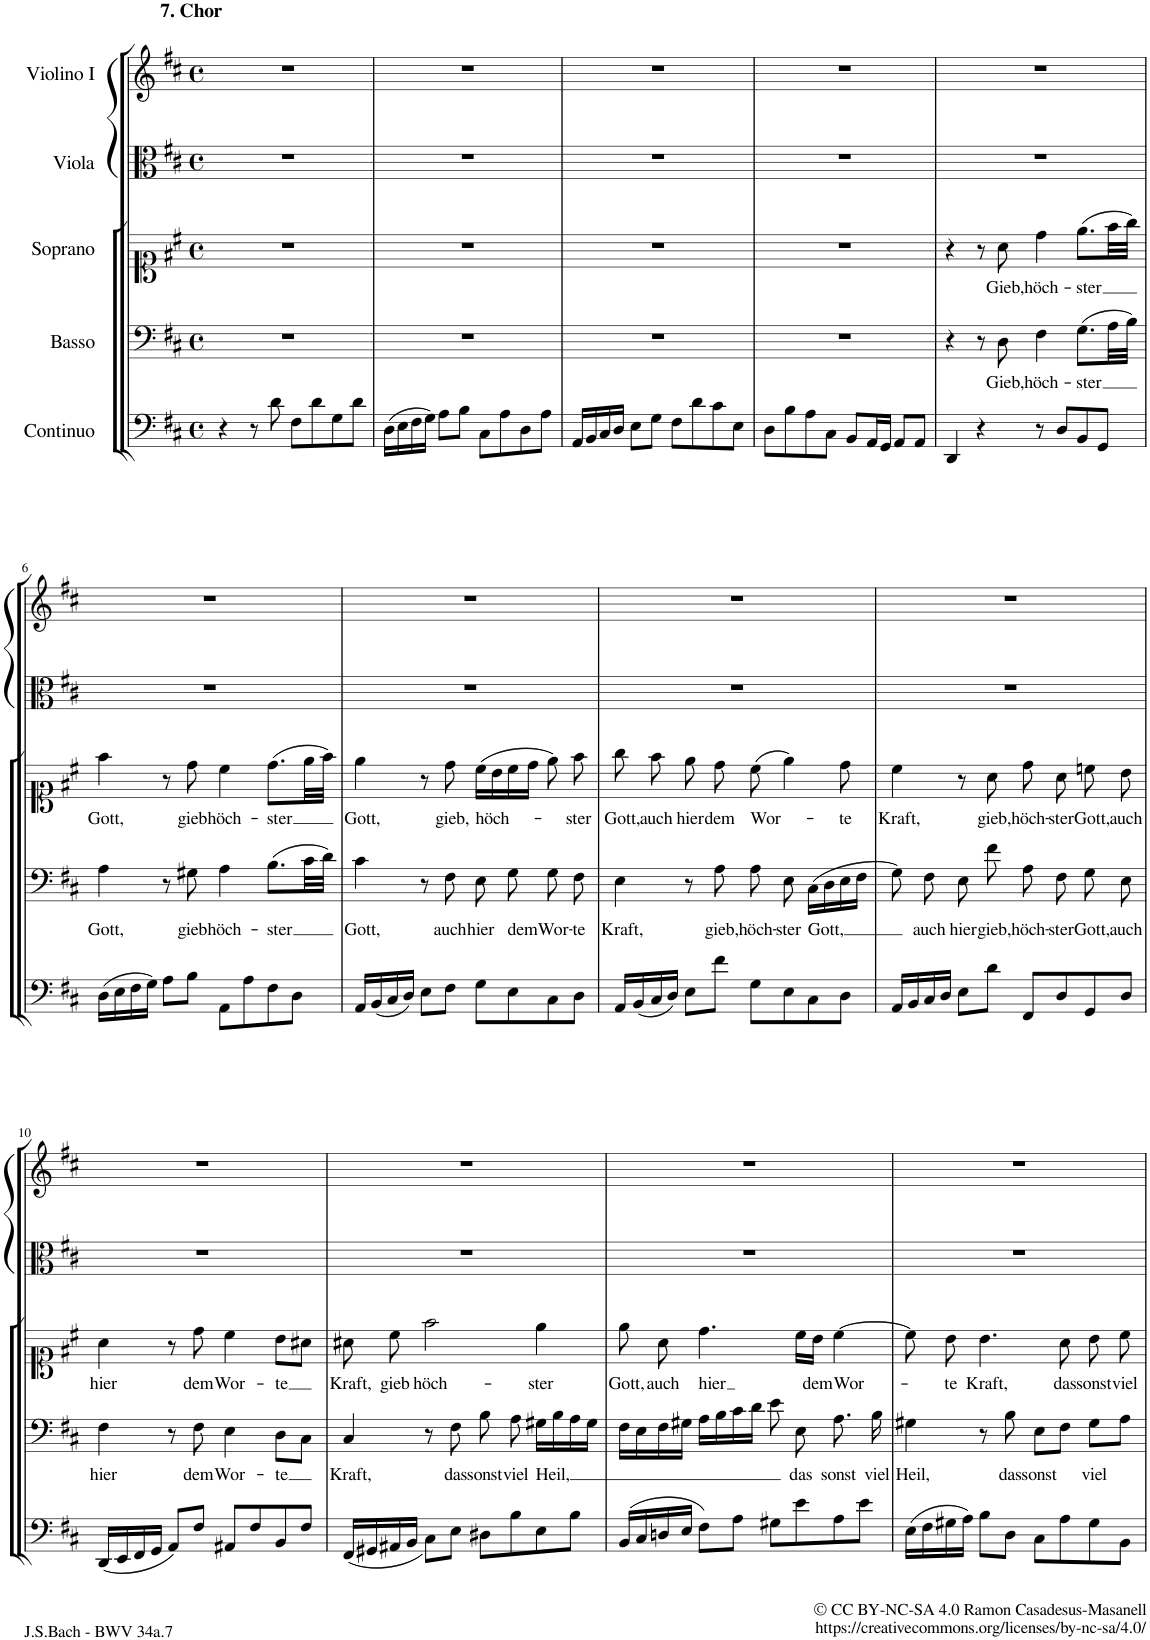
**kern	**kern	**text	**kern	**text	**kern	**kern
*part5	*part4	*part4	*part3	*part3	*part2	*part1
*staff5	*staff4	*staff4	*staff3	*staff3	*staff2	*staff1
*I"Continuo	*I"Basso	*	*I"Soprano	*	*I"Viola	*I"Violino I
*	*	*	*	*	*I'Vla	*I'Vln
*clefF4	*clefF4	*	*clefC1	*	*clefC3	*clefG2
*k[f#c#]	*k[f#c#]	*	*k[f#c#]	*	*k[f#c#]	*k[f#c#]
*M4/4	*M4/4	*	*M4/4	*	*M4/4	*M4/4
*met(c)	*met(c)	*	*met(c)	*	*met(c)	*met(c)
=1	=1	=1	=1	=1	=1	=1
!	!	!	!	!	!	!LO:TX:a:B:t=7. Chor
4r	1r	.	1r	.	1r	1r
8r	.	.	.	.	.	.
8d\	.	.	.	.	.	.
8F#\L	.	.	.	.	.	.
8d\	.	.	.	.	.	.
8G\	.	.	.	.	.	.
8d\J	.	.	.	.	.	.
=2	=2	=2	=2	=2	=2	=2
(16D\LL	1r	.	1r	.	1r	1r
16E\	.	.	.	.	.	.
16F#\	.	.	.	.	.	.
16G\JJ)	.	.	.	.	.	.
8A\L	.	.	.	.	.	.
8B\J	.	.	.	.	.	.
8C#\L	.	.	.	.	.	.
8A\	.	.	.	.	.	.
8D\	.	.	.	.	.	.
8A\J	.	.	.	.	.	.
=3	=3	=3	=3	=3	=3	=3
16AA/LL	1r	.	1r	.	1r	1r
16BB/	.	.	.	.	.	.
16C#/	.	.	.	.	.	.
16D/JJ	.	.	.	.	.	.
8E\L	.	.	.	.	.	.
8G\J	.	.	.	.	.	.
8F#\L	.	.	.	.	.	.
8d\	.	.	.	.	.	.
8c#\	.	.	.	.	.	.
8E\J	.	.	.	.	.	.
=4	=4	=4	=4	=4	=4	=4
8D\L	1r	.	1r	.	1r	1r
8B\	.	.	.	.	.	.
8A\	.	.	.	.	.	.
8C#\J	.	.	.	.	.	.
8BB/L	.	.	.	.	.	.
16AA/L	.	.	.	.	.	.
16GG/JJ	.	.	.	.	.	.
8AA/L	.	.	.	.	.	.
8AA/J	.	.	.	.	.	.
=5	=5	=5	=5	=5	=5	=5
4DD/	4r	.	4r	.	1r	1r
4r	8r	.	8r	.	.	.
!	!	!LO:LY:b	!	!LO:LY:b	!	!
.	8D\	Gieb,	8a\	Gieb,	.	.
!	!	!LO:LY:b	!	!LO:LY:b	!	!
8r	4F#\	höch-	4dd\	höch-	.	.
8D/L	.	.	.	.	.	.
!	!	!LO:LY:b	!	!LO:LY:b	!	!
8BB/	(8.G\L	-ster	(8.ee\L	-ster	.	.
8GG/J	.	.	.	.	.	.
.	32A\LL	.	32ff#\LL	.	.	.
.	32B\JJJ)	.	32gg\JJJ)	.	.	.
!!LO:LB:g=z
=6	=6	=6	=6	=6	=6	=6
!	!	!LO:LY:b	!	!LO:LY:b	!	!
(16D\LL	4A\	Gott,	4ff#\	Gott,	1r	1r
16E\	.	.	.	.	.	.
16F#\	.	.	.	.	.	.
16G\JJ)	.	.	.	.	.	.
8A\L	8r	.	8r	.	.	.
!	!	!LO:LY:b	!	!LO:LY:b	!	!
8B\J	8G#X\	gieb	8dd\	gieb	.	.
!	!	!LO:LY:b	!	!LO:LY:b	!	!
8AA\L	4A\	höch-	4cc#\	höch-	.	.
8A\	.	.	.	.	.	.
!	!	!LO:LY:b	!	!LO:LY:b	!	!
8F#\	(8.B\L	-ster	(8.dd\L	-ster	.	.
8D\J	.	.	.	.	.	.
.	32c#\LL	.	32ee\LL	.	.	.
.	32d\JJJ)	.	32ff#\JJJ)	.	.	.
=7	=7	=7	=7	=7	=7	=7
!	!	!LO:LY:b	!	!LO:LY:b	!	!
16AA/LL	4c#\	Gott,	4ee\	Gott,	1r	1r
(16BB/	.	.	.	.	.	.
16C#/	.	.	.	.	.	.
16D/JJ)	.	.	.	.	.	.
8E\L	8r	.	8r	.	.	.
!	!	!LO:LY:b	!	!LO:LY:b	!	!
8F#\J	8F#\	auch	8dd\	gieb,	.	.
!	!	!LO:LY:b	!	!LO:LY:b	!	!
8G\L	8E\	hier	(16cc#\LL	höch-	.	.
.	.	.	16b\	.	.	.
!	!	!LO:LY:b	!	!	!	!
8E\	8G\	demWor-	16cc#\	.	.	.
.	.	.	16dd\JJ	.	.	.
8C#\	8G\	.	8ee\)	.	.	.
!	!	!LO:LY:b	!	!LO:LY:b	!	!
8D\J	8F#\	-te	8ff#\	-ster	.	.
=8	=8	=8	=8	=8	=8	=8
!	!	!LO:LY:b	!	!LO:LY:b	!	!
16AA/LL	4E\	Kraft,	8gg\	Gott,	1r	1r
(16BB/	.	.	.	.	.	.
!	!	!	!	!LO:LY:b	!	!
16C#/	.	.	8ff#\	auch	.	.
16D/JJ)	.	.	.	.	.	.
!	!	!	!	!LO:LY:b	!	!
8E\L	8r	.	8ee\	hier	.	.
!	!	!LO:LY:b	!	!LO:LY:b	!	!
8f#\J	8A\	gieb,	8dd\	dem	.	.
!	!	!LO:LY:b	!	!LO:LY:b	!	!
8G\L	8A\	höch-	(8cc#\	Wor-	.	.
!	!	!LO:LY:b	!	!	!	!
8E\	8E\	-ster	4ee\)	.	.	.
!	!	!LO:LY:b	!	!	!	!
8C#\	(16C#\LL	Gott,	.	.	.	.
.	16D\	.	.	.	.	.
!	!	!	!	!LO:LY:b	!	!
8D\J	16E\	.	8dd\	-te	.	.
.	16F#\JJ	.	.	.	.	.
=9	=9	=9	=9	=9	=9	=9
!	!	!	!	!LO:LY:b	!	!
16AA/LL	8G\)	.	4cc#\	Kraft,	1r	1r
16BB/	.	.	.	.	.	.
!	!	!LO:LY:b	!	!	!	!
16C#/	8F#\	auch	.	.	.	.
16D/JJ	.	.	.	.	.	.
!	!	!LO:LY:b	!	!	!	!
8E\L	8E\	hier	8r	.	.	.
!	!	!LO:LY:b	!	!LO:LY:b	!	!
8d\J	8f#\	gieb,	8a\	gieb,	.	.
!	!	!LO:LY:b	!	!LO:LY:b	!	!
8FF#/L	8A\	höch-	8dd\	höch-	.	.
!	!	!LO:LY:b	!	!LO:LY:b	!	!
8D/	8F#\	-ster	8a\	-ster	.	.
!	!	!LO:LY:b	!	!LO:LY:b	!	!
8GG/	8G\	Gott,	8ccn\	Gott,	.	.
!	!	!LO:LY:b	!	!LO:LY:b	!	!
8D/J	8E\	auch	8b\	auch	.	.
!!LO:LB:g=z
=10	=10	=10	=10	=10	=10	=10
!	!	!LO:LY:b	!	!LO:LY:b	!	!
(16DD/LL	4F#\	hier	4a\	hier	1r	1r
16EE/	.	.	.	.	.	.
16FF#/	.	.	.	.	.	.
16GG/JJ	.	.	.	.	.	.
8AA/L)	8r	.	8r	.	.	.
!	!	!LO:LY:b	!	!LO:LY:b	!	!
8F#/J	8F#\	dem	8dd\	dem	.	.
!	!	!LO:LY:b	!	!LO:LY:b	!	!
8AA#X/L	4E\	Wor-	4cc#\	Wor-	.	.
8F#/	.	.	.	.	.	.
!	!	!LO:LY:b	!	!LO:LY:b	!	!
8BB/	8D\L	-te	8b\L	-te	.	.
8F#/J	8C#\J	.	8a#X\J	.	.	.
=11	=11	=11	=11	=11	=11	=11
!	!	!LO:LY:b	!	!LO:LY:b	!	!
(<16FF#/LL	4C#/	Kraft,	8a#X\	Kraft,	1r	1r
16GG#X/	.	.	.	.	.	.
!	!	!	!	!LO:LY:b	!	!
16AA#X/	.	.	8cc#\	gieb	.	.
16BB/JJ	.	.	.	.	.	.
!	!	!	!	!LO:LY:b	!	!
8C#\L)	8r	.	2ff#\	höch-	.	.
!	!	!LO:LY:b	!	!	!	!
8E\J	8F#\	das	.	.	.	.
!	!	!LO:LY:b	!	!	!	!
8D#X\L	8B\	sonst	.	.	.	.
!	!	!LO:LY:b	!	!	!	!
8B\	8A\	viel	.	.	.	.
!	!	!LO:LY:b	!	!LO:LY:b	!	!
8E\	16G#X\LL	Heil,	4ee\	-ster	.	.
.	16B\	.	.	.	.	.
8B\J	16A\	.	.	.	.	.
.	16G#\JJ	.	.	.	.	.
=12	=12	=12	=12	=12	=12	=12
!	!	!	!	!LO:LY:b	!	!
(16BB/LL	16F#\LL	.	8ee\	Gott,	1r	1r
16C#/	16E\	.	.	.	.	.
!	!	!	!	!LO:LY:b	!	!
16Dn/	16F#\	.	8a\	auch	.	.
16E/JJ	16G#X\JJ	.	.	.	.	.
!	!	!	!	!LO:LY:b	!	!
8F#\L)	16A\LL	.	4.dd\	hier	.	.
.	16B\	.	.	.	.	.
8A\J	16c#\	.	.	.	.	.
.	16d\JJ	.	.	.	.	.
8G#X\L	8e\	.	.	.	.	.
!	!	!LO:LY:b	!	!	!	!
8e\	8E\	das	16cc#\LL	.	.	.
!	!	!	!	!LO:LY:b	!	!
.	.	.	16b\JJ	dem	.	.
!	!	!LO:LY:b	!	!LO:LY:b	!	!
8A\	8.A\	sonst	[>4cc#\	Wor-	.	.
8e\J	.	.	.	.	.	.
!	!	!LO:LY:b	!	!	!	!
.	16B\	viel	.	.	.	.
=13	=13	=13	=13	=13	=13	=13
!	!	!LO:LY:b	!	!	!	!
(16E\LL	4G#X\	Heil,	8cc#\]	.	1r	1r
16F#\	.	.	.	.	.	.
!	!	!	!	!LO:LY:b	!	!
16G#X\	.	.	8b\	-te	.	.
16A\JJ)	.	.	.	.	.	.
!	!	!	!	!LO:LY:b	!	!
8B\L	8r	.	4.b\	Kraft,	.	.
!	!	!LO:LY:b	!	!	!	!
8D\J	8B\	das	.	.	.	.
!	!	!LO:LY:b	!	!	!	!
8C#\L	8E\L	sonst	.	.	.	.
!	!	!	!	!LO:LY:b	!	!
8A\	8F#\J	.	8a\	das	.	.
!	!	!LO:LY:b	!	!LO:LY:b	!	!
8G#\	8G#\L	viel	8b\	sonst	.	.
!	!	!	!	!LO:LY:b	!	!
8BB\J	8A\J	.	8cc#\	viel	.	.
=	=	=	=	=	=	=
*-	*-	*-	*-	*-	*-	*-
